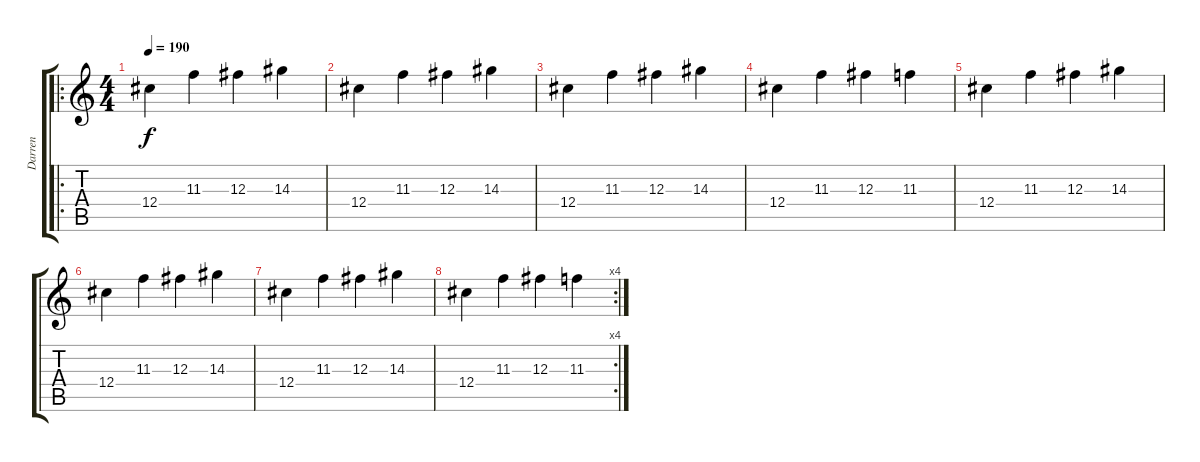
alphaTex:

\track ("Darren" "Darren") {instrument acousticguitarnylon}
\staff {score tabs}
\tuning (Eb4 Bb3 Gb3 Db3 Ab2 Db2) {hide}
\ro
\ts (4 4)
\tempo 190
\clef g2
\ks c
12.4.4{dy f} 11.3.4 12.3.4 14.3.4 |
12.4.4 11.3.4 12.3.4 14.3.4 |
12.4.4 11.3.4 12.3.4 14.3.4 |
12.4.4 11.3.4 12.3.4 11.3.4 |
12.4.4 11.3.4 12.3.4 14.3.4 |
12.4.4 11.3.4 12.3.4 14.3.4 |
12.4.4 11.3.4 12.3.4 14.3.4 |
\rc 4
12.4.4 11.3.4 12.3.4 11.3.4
